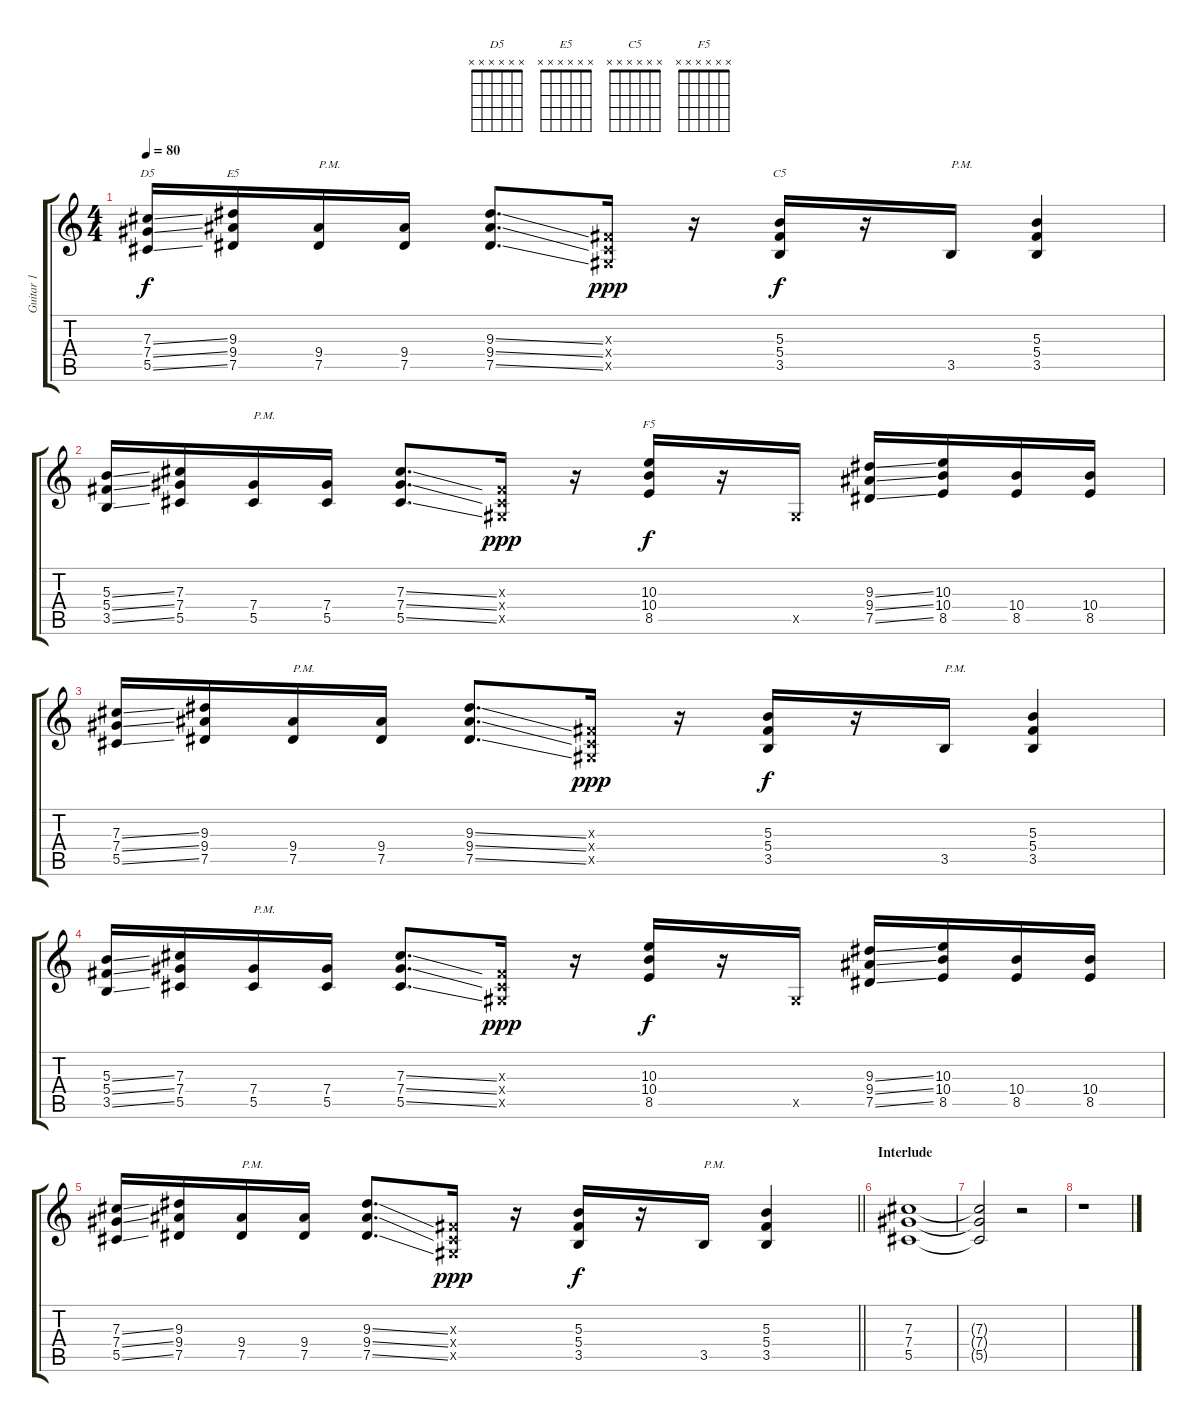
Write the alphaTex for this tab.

\track ("Guitar 1" "Guitar 1") {instrument overdrivenguitar}
\staff {score tabs}
\tuning (Eb4 Bb3 Gb3 Db3 Ab2 Eb2) {hide}
\chord ("D5" x x x x x x)
\chord ("E5" x x x x x x)
\chord ("C5" x x x x x x)
\chord ("F5" x x x x x x)
\ts (4 4)
\tempo 80
\clef g2
\ks c
(7.3{ss} 7.4{ss} 5.5{ss}).16{ch "D5" dy f} (9.3 9.4 7.5).16{ch "E5"} (9.4 7.5).16{txt "P.M."} (9.4 7.5).16 (9.3{ss} 9.4{ss} 7.5{ss}).8{d} (0.3{x} 0.4{x} 0.5{x}).16{dy ppp} r.16 (5.3 5.4 3.5).16{ch "C5" dy f} r.16 3.5.16{txt "P.M."} (5.3 5.4 3.5).4 |
(5.3{ss} 5.4{ss} 3.5{ss}).16 (7.3 7.4 5.5).16 (7.4 5.5).16{txt "P.M."} (7.4 5.5).16 (7.3{ss} 7.4{ss} 5.5{ss}).8{d} (0.3{x} 0.4{x} 0.5{x}).16{dy ppp} r.16 (10.3 10.4 8.5).16{ch "F5" dy f} r.16 0.5{x}.16 (9.3{ss} 9.4{ss} 7.5{ss}).16 (10.3 10.4 8.5).16 (10.4 8.5).16 (10.4 8.5).16 |
(7.3{ss} 7.4{ss} 5.5{ss}).16 (9.3 9.4 7.5).16 (9.4 7.5).16{txt "P.M."} (9.4 7.5).16 (9.3{ss} 9.4{ss} 7.5{ss}).8{d} (0.3{x} 0.4{x} 0.5{x}).16{dy ppp} r.16 (5.3 5.4 3.5).16{dy f} r.16 3.5.16{txt "P.M."} (5.3 5.4 3.5).4 |
(5.3{ss} 5.4{ss} 3.5{ss}).16 (7.3 7.4 5.5).16 (7.4 5.5).16{txt "P.M."} (7.4 5.5).16 (7.3{ss} 7.4{ss} 5.5{ss}).8{d} (0.3{x} 0.4{x} 0.5{x}).16{dy ppp} r.16 (10.3 10.4 8.5).16{dy f} r.16 0.5{x}.16 (9.3{ss} 9.4{ss} 7.5{ss}).16 (10.3 10.4 8.5).16 (10.4 8.5).16 (10.4 8.5).16 |
\barLineRight lightlight
(7.3{ss} 7.4{ss} 5.5{ss}).16 (9.3 9.4 7.5).16 (9.4 7.5).16{txt "P.M."} (9.4 7.5).16 (9.3{ss} 9.4{ss} 7.5{ss}).8{d} (0.3{x} 0.4{x} 0.5{x}).16{dy ppp} r.16 (5.3 5.4 3.5).16{dy f} r.16 3.5.16{txt "P.M."} (5.3 5.4 3.5).4 |
\section ("" "Interlude")
(7.3 7.4 5.5).1{volume 0} |
(7.3{t} 7.4{t} 5.5{t}).2 r.2 |
r.1
